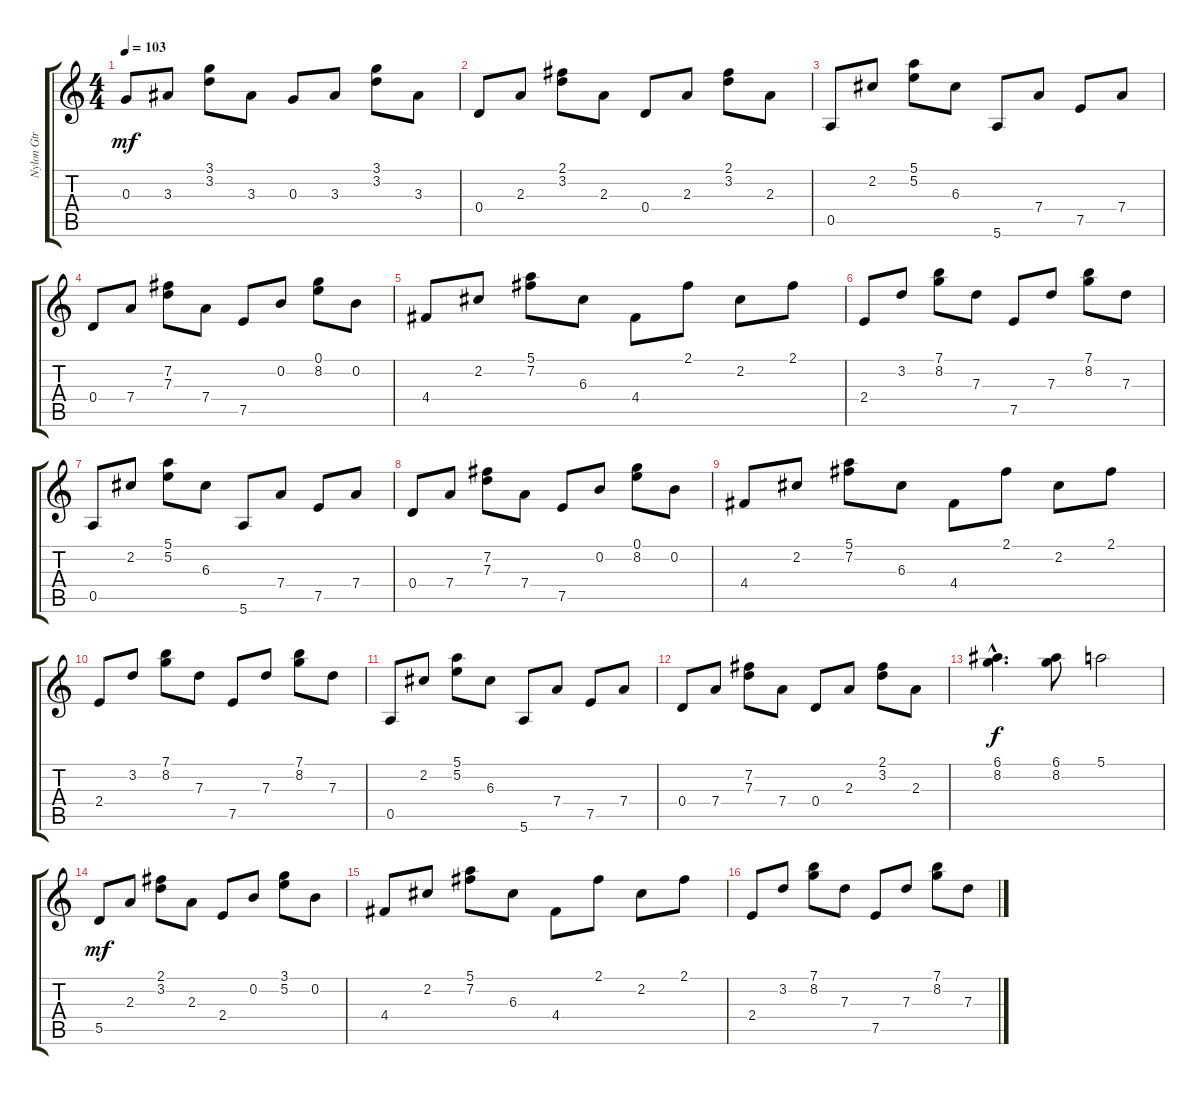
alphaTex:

\track ("Nylon Gtr 1" "Nylon Gtr ") {instrument acousticguitarnylon}
\staff {score tabs}
\tuning (E4 B3 G3 D3 A2 E2) {hide}
\ts (4 4)
\tempo 103
\clef g2
\ks c
0.3.8{dy mf} 3.3.8 (3.1 3.2).8 3.3.8 0.3.8 3.3.8 (3.1 3.2).8 3.3.8 |
0.4.8 2.3.8 (2.1 3.2).8 2.3.8 0.4.8 2.3.8 (2.1 3.2).8 2.3.8 |
0.5.8 2.2.8 (5.1 5.2).8 6.3.8 5.6.8 7.4.8 7.5.8 7.4.8 |
0.4.8 7.4.8 (7.2 7.3).8 7.4.8 7.5.8 0.2.8 (0.1 8.2).8 0.2.8 |
4.4.8 2.2.8 (5.1 7.2).8 6.3.8 4.4.8 2.1.8 2.2.8 2.1.8 |
2.4.8 3.2.8 (7.1 8.2).8 7.3.8 7.5.8 7.3.8 (7.1 8.2).8 7.3.8 |
0.5.8 2.2.8 (5.1 5.2).8 6.3.8 5.6.8 7.4.8 7.5.8 7.4.8 |
0.4.8 7.4.8 (7.2 7.3).8 7.4.8 7.5.8 0.2.8 (0.1 8.2).8 0.2.8 |
4.4.8 2.2.8 (5.1 7.2).8 6.3.8 4.4.8 2.1.8 2.2.8 2.1.8 |
2.4.8 3.2.8 (7.1 8.2).8 7.3.8 7.5.8 7.3.8 (7.1 8.2).8 7.3.8 |
0.5.8 2.2.8 (5.1 5.2).8 6.3.8 5.6.8 7.4.8 7.5.8 7.4.8 |
0.4.8 7.4.8 (7.2 7.3).8 7.4.8 0.4.8 2.3.8 (2.1 3.2).8 2.3.8 |
(6.1{hac} 8.2{hac}).4{d dy f} (6.1 8.2).8 5.1.2 |
5.5.8{dy mf} 2.3.8 (2.1 3.2).8 2.3.8 2.4.8 0.2.8 (3.1 5.2).8 0.2.8 |
4.4.8 2.2.8 (5.1 7.2).8 6.3.8 4.4.8 2.1.8 2.2.8 2.1.8 |
2.4.8 3.2.8 (7.1 8.2).8 7.3.8 7.5.8 7.3.8 (7.1 8.2).8 7.3.8
